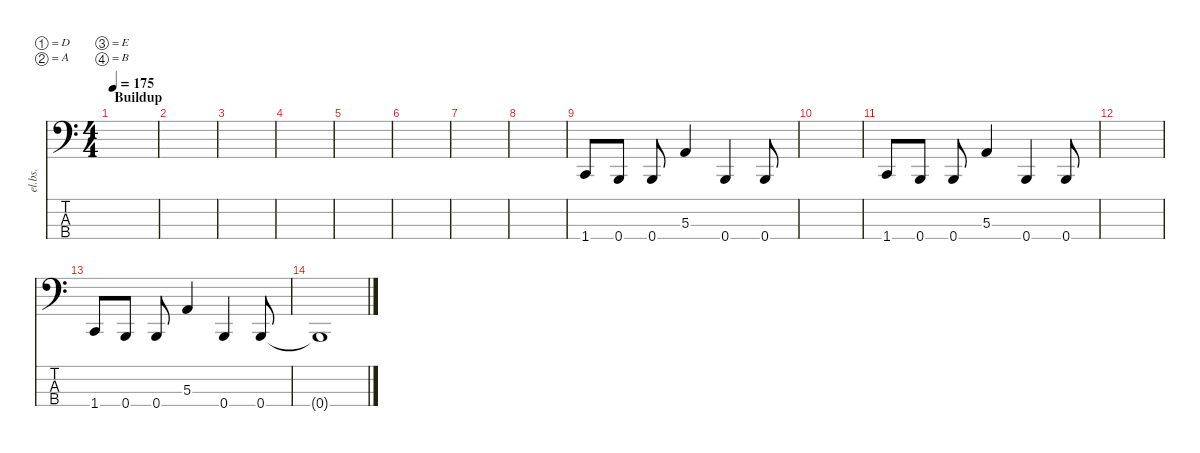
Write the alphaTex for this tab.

\defaultSystemsLayout 4
\hideDynamics
\bracketExtendMode nobrackets
\track ("Electric Bass - Michal" "el.bs.") {instrument electricbassfinger}
\staff {score tabs}
\tuning (D2 A1 E1 B0)
\ts (4 4)
\section ("" "Buildup")
\tempo 175
\clef f4
\ks c
|
|
|
|
|
|
|
|
1.4.8 0.4.8 0.4.8 5.3.4 0.4.4 0.4.8 |
|
1.4.8 0.4.8 0.4.8 5.3.4 0.4.4 0.4.8 |
|
1.4.8 0.4.8 0.4.8 5.3.4 0.4.4 0.4.8 |
0.4{t}.1
